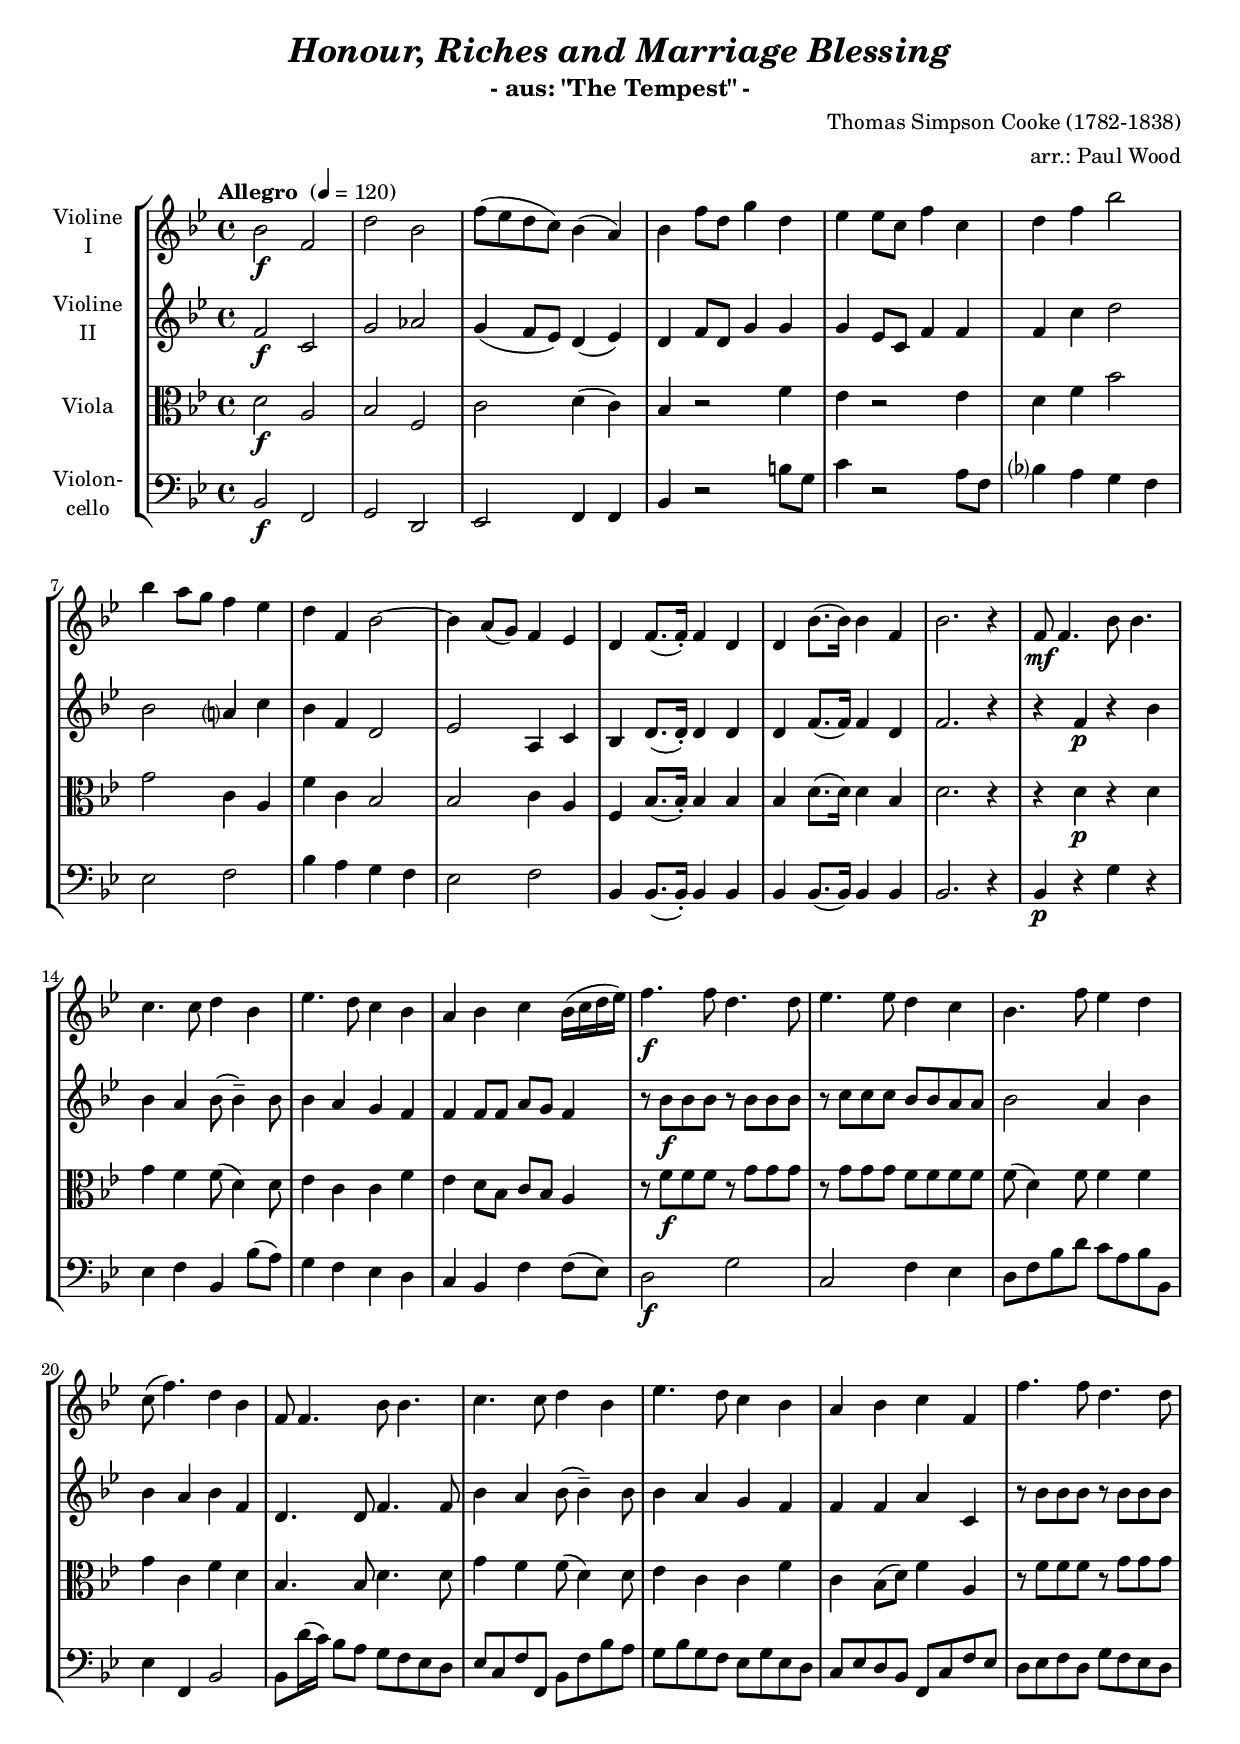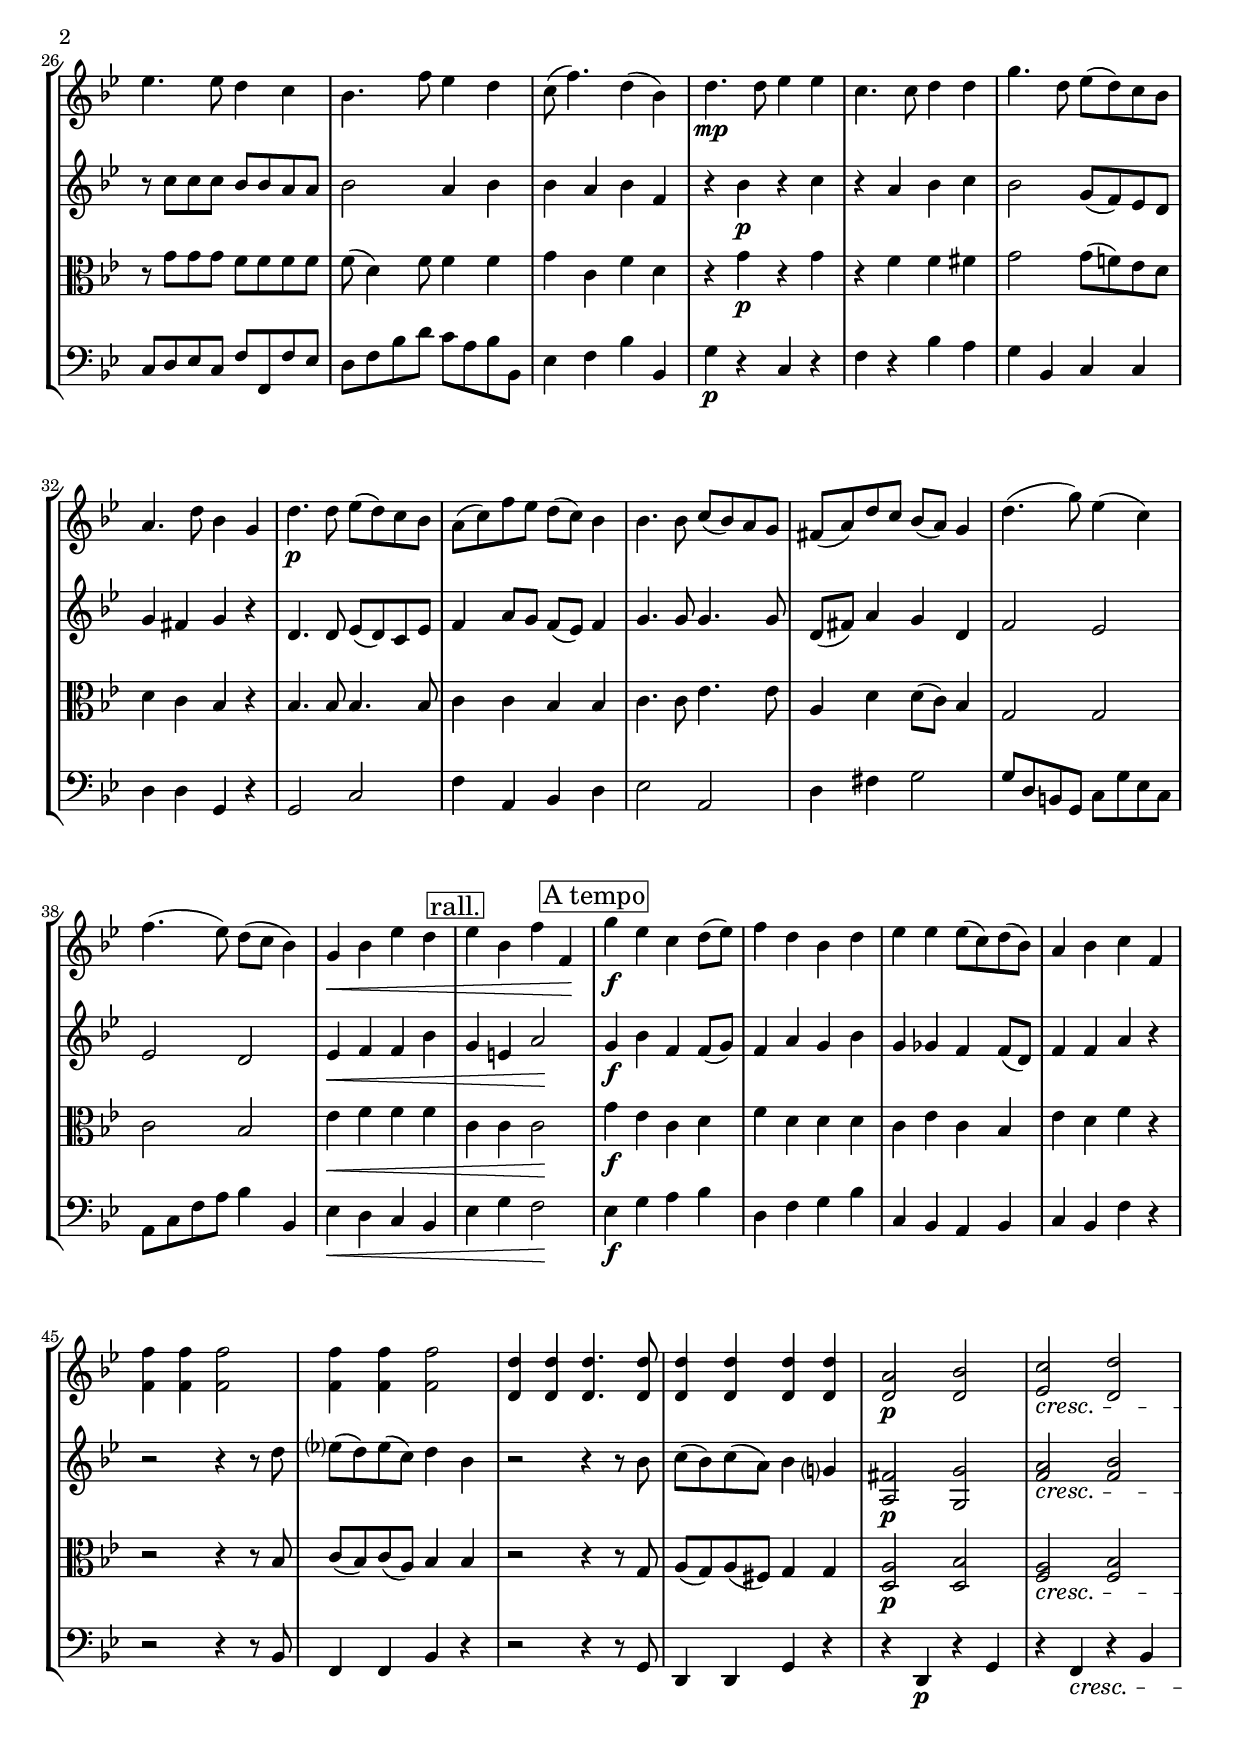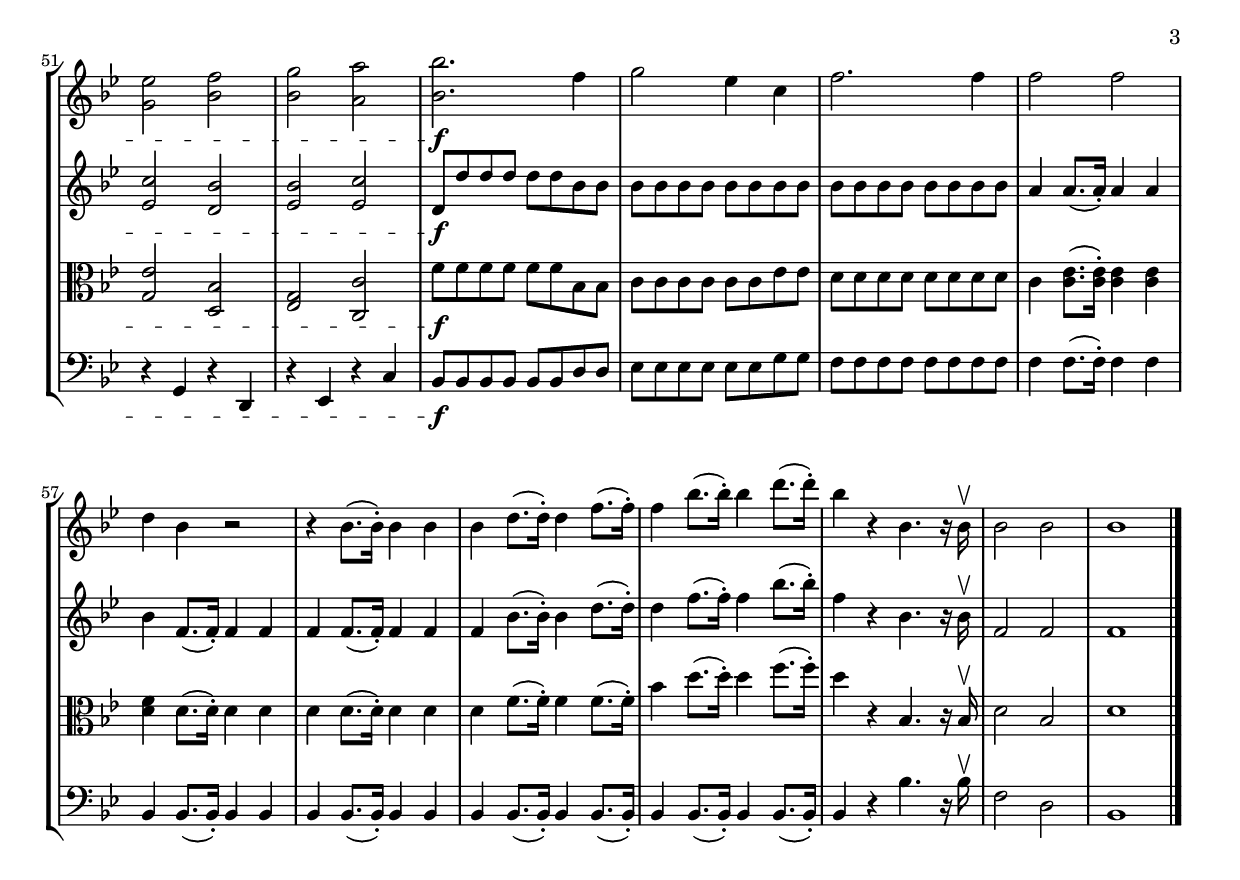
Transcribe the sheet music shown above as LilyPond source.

\version "2.14.2"
\include "deutsch.ly"

#(set-global-staff-size 18.55)

\header {
  title     = \markup \bold \italic "Honour, Riches and Marriage Blessing"
  subtitle  = "- aus: \"The Tempest\" -"
  composer  = "Thomas Simpson Cooke (1782-1838)"
  arranger  = "arr.: Paul Wood"
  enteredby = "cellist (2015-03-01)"
}

voiceconsts = {
  \key b \major
  \time 4/4
  %\numericTimeSignature
  \compressFullBarRests
  % Set default beaming for all staves
%  \set Timing.beamExceptions = #'()
%  \set Timing.baseMoment     = #(ly:make-moment 1 4)
%  \set Timing.beatStructure  = #'(1 1 1)
%  \set tupletSpannerDuration = #(ly:make-moment 1 8)
  \tempo "Allegro " 4=120
}

%mihi = "clarinet"
mihi = "trumpet"
mist = "string ensemble 1"
miba = "drawbar organ"
%mikl = "acoustic grand"

atem = \mark \markup \box "A tempo"
rall = \mark \markup \box "rall."

va = \relative c'' {
  \voiceconsts

  b2\f f
  d' b
  f'8( es d c) b4( a)
  b f'8 d g4 d
  es es8 c f4 c
  d f b2

  b4 a8 g f4 es
  d f, b2~
  b4 a8( g) f4 es
  d f8.( f16)-. f4 d
  d b'8.( b16) b4 f
  b2. r4

  f8\mf f4. b8 b4.
  c c8 d4 b
  es4. d8 c4 b
  a b c b16( c d es)
  f4.\f f8 d4. d8
  es4. es8 d4 c

  b4. f'8 es4 d
  c8( f4.) d4 b
  f8 f4. b8 b4.
  c c8 d4 b
  es4. d8 c4 b
  a b c f,

  f'4. f8 d4. d8
  es4. es8 d4 c
  b4. f'8 es4 d
  c8( f4.) d4( b)
  d4.\mp d8 es4 es
  c4. c8 d4 d

  g4. d8 es( d) c b
  a4. d8 b4 g
  d'4.\p d8 es( d) c b
  a( c) f es d( c) b4
  b4. b8 c( b) a g

  fis( a) d c b( a) g4
  d'4.( g8) es4( c)
  f4.( es8) d( c b4)
  g\< b es d \rall
  es b f' f,\! \atem

  g'\f es c d8( es)
  f4 d b d
  es es es8( c) d( b)
  a4 b c f,
  <f f'> <f f'> <f f'>2
  <f f'>4 <f f'> <f f'>2

  <d d'>4 <d d'> <d d'>4. <d d'>8
  <d d'>4 <d d'> <d d'> <d d'>
  <d a'>2\p <d b'>
  <es c'>\cresc <d d'>
  <g es'> <b f'>
  <b g'> <a a'>
  <b b'>2.\f f'4

  g2 es4 c
  f2. f4
  f2 f
  d4 b r2
  r4 b8.( b16)-. b4 b

  b d8.( d16)-. d4 f8.( f16)-.
  f4 b8.( b16)-. b4 d8.( d16)-.
  b4 r b,4. r16 b\upbow
  b2 b
  b1 \bar "|." 
}

vb = \relative c' {
  \voiceconsts

  f2\f c
  g' as
  g4( f8 es) d4( es)
  d f8 d g4 g
  g es8 c f4 f
  f c' d2

  b a?4 c
  b f d2
  es a,4 c
  b d8.( d16)-. d4 d
  d f8.( f16) f4 d
  f2. r4

  r f\p r b
  b a b8( b4)-- b8
  b4 a g f
  f f8 f a g f4
  r8 b\f b b r b b b

  r c c c b b a a
  b2 a4 b
  b a b f
  d4. d8 f4. f8
  b4 a b8( b4)-- b8
  b4 a g f

  f f a c,
  r8 b' b b r b b b
  r c c c b b a a
  b2 a4 b
  b a b f

  r b\p r c
  r a b c
  b2 g8( f) es d
  g4 fis g r
  d4. d8 es( d) c es
  f4 a8 g f( es) f4

  g4. g8 g4. g8
  d( fis) a4 g d
  f2 es
  es d
  es4\< f f b \rall
  g e a2\! \atem

  g4\f b f f8( g)
  f4 a g b
  g ges f f8( d)
  f4 f a r
  r2 r4 r8 d
  es?( d) es( c) d4 b

  r2 r4 r8 b
  c( b) c( a) b4 g?
  <a, fis'>2\p <g g'>
  <f' a>\cresc <f b>
  <es c'> <d b'>
  <es b'> <es c'>

  d8\f d' d d d d b b
  b b b b b b b b
  b b b b b b b b
  a4 a8.( a16)-. a4 a
  b f8.( f16)-. f4 f

  f f8.( f16)-. f4 f
  f b8.( b16)-. b4 d8.( d16)-.
  d4 f8.( f16)-. f4 b8.( b16)-.
  f4 r b,4. r16 b\upbow
  f2 f
  f1 \bar "|."
}

vc = \relative c' {
  \voiceconsts
  \clef "alto"

  d2\f a
  b f
  c' d4( c)
  b r2 f'4
  es r2 es4
  d f b2
  g c,4 a

  f' c b2
  b c4 a
  f b8.( b16)-. b4 b
  b d8.( d16) d4 b
  d2. r4
  r d\p r d

  g f f8( d4) d8
  es4 c c f
  es d8 b c b a4
  r8 f'\f f f r g g g
  r g g g f f f f

  f( d4) f8 f4 f
  g c, f d
  b4. b8 d4. d8
  g4 f f8( d4) d8
  es4 c c f
  c b8( d) f4 a,

  r8 f' f f r g g g
  r g g g f f f f
  f( d4) f8 f4 f
  g c, f d
  r g\p r g

  r f f fis
  g2 g8( f!) es d
  d4 c b r
  b4. b8 b4. b8
  c4 c b b

  c4. c8 es4. es8
  a,4 d d8( c) b4
  g2 g
  c b
  es4\< f f f \rall
  c c c2\! \atem

  g'4\f es c d
  f d d d
  c es c b
  es d f r
  r2 r4 r8 b,
  c( b) c( a) b4 b

  r2 r4 r8 g
  a( g) a( fis) g4 g
  <d a'>2\p <d b'>
  <f a>\cresc <f b>
  <g es'> <d b'>
  <es g> <c c'>

  f'8\f f f f f f b, b
  c c c c c c es es
  d d d d d d d d
  c4 <c es>8.( <c es>16)-. <c es>4 <c es>
  <d f>4 d8.( d16)-. d4 d

  d d8.( d16)-. d4 d
  d f8.( f16)-. f4 f8.( f16)-.
  b4 d8.( d16)-. d4 f8.( f16)-.
  d4 r b,4. r16 b\upbow
  d2 b
  d1 \bar "|."
}

vd = \relative c {
  \voiceconsts
  \clef "bass"

  b2\f f
  g d
  es f4 f
  b r2 h'8 g
  c4 r2 a8 f
  b?4 a g f

  es2 f
  b4 a g f
  es2 f
  b,4 b8.( b16)-. b4 b
  b b8.( b16) b4 b
  b2. r4
  b\p r g' r

  es f b, b'8( a)
  g4 f es d
  c b f' f8( es)
  d2\f g
  c, f4 es
  d8 f b d c a b b,

  es4 f, b2
  b8 d'16( c) b8 a g f es d
  es c f f, b f' b a
  g b g f es g es d
  c es d b f c' f es

  d es f d g f es d
  c d es c f f, f' es
  d f b d c a b b,
  es4 f b b,
  g'\p r c, r

  f r b a
  g b, c c
  d d g, r
  g2 c
  f4 a, b d
  es2 a,

  d4 fis g2
  g8 d h g c g' es c
  a c f a b4 b,
  es\< d c b \rall
  es g f2\! \atem

  es4\f g a b
  d, f g b
  c, b a b
  c b f' r
  r2 r4 r8 b,
  f4 f b r

  r2 r4 r8 g
  d4 d g r
  r d\p r g
  r f\cresc r b
  r g r d
  r es r c'

  b8\f b b b b b d d
  es es es es es es g g
  f f f f f f f f
  f4 f8.( f16)-. f4 f
  b, b8.( b16)-. b4 b

  b b8.( b16)-. b4 b
  b b8.( b16)-. b4 b8.( b16)-.
  b4 b8.( b16)-. b4 b8.( b16)-.
  b4 r b'4. r16 b\upbow
  f2 d
  b1 \bar "|."
}


music = \new StaffGroup <<
      \new Staff {
        \set Staff.midiInstrument = \mist
        \set Staff.instrumentName = \markup \center-column { "Violine" "I" }
        \transpose b b { \va }
      }

      \new Staff {
        \set Staff.midiInstrument = \mist
        \set Staff.instrumentName = \markup \center-column { "Violine" "II" }
        \transpose b b { \vb }
      }

      \new Staff {
        \set Staff.midiInstrument = \mist
        \set Staff.instrumentName = \markup \center-column { "Viola" }
        \transpose b b { \vc }
      }

      \new Staff {
        \set Staff.midiInstrument = \miba
        \set Staff.instrumentName = \markup \center-column { "Violon-" "cello" }
        \transpose b b { \vd }
      }
>>

\book {
  \score {
   \music
    \layout {}
  }

  \score {
    \unfoldRepeats \music

    \midi {
      \context {
        \Score
      }
    }
  }
}
